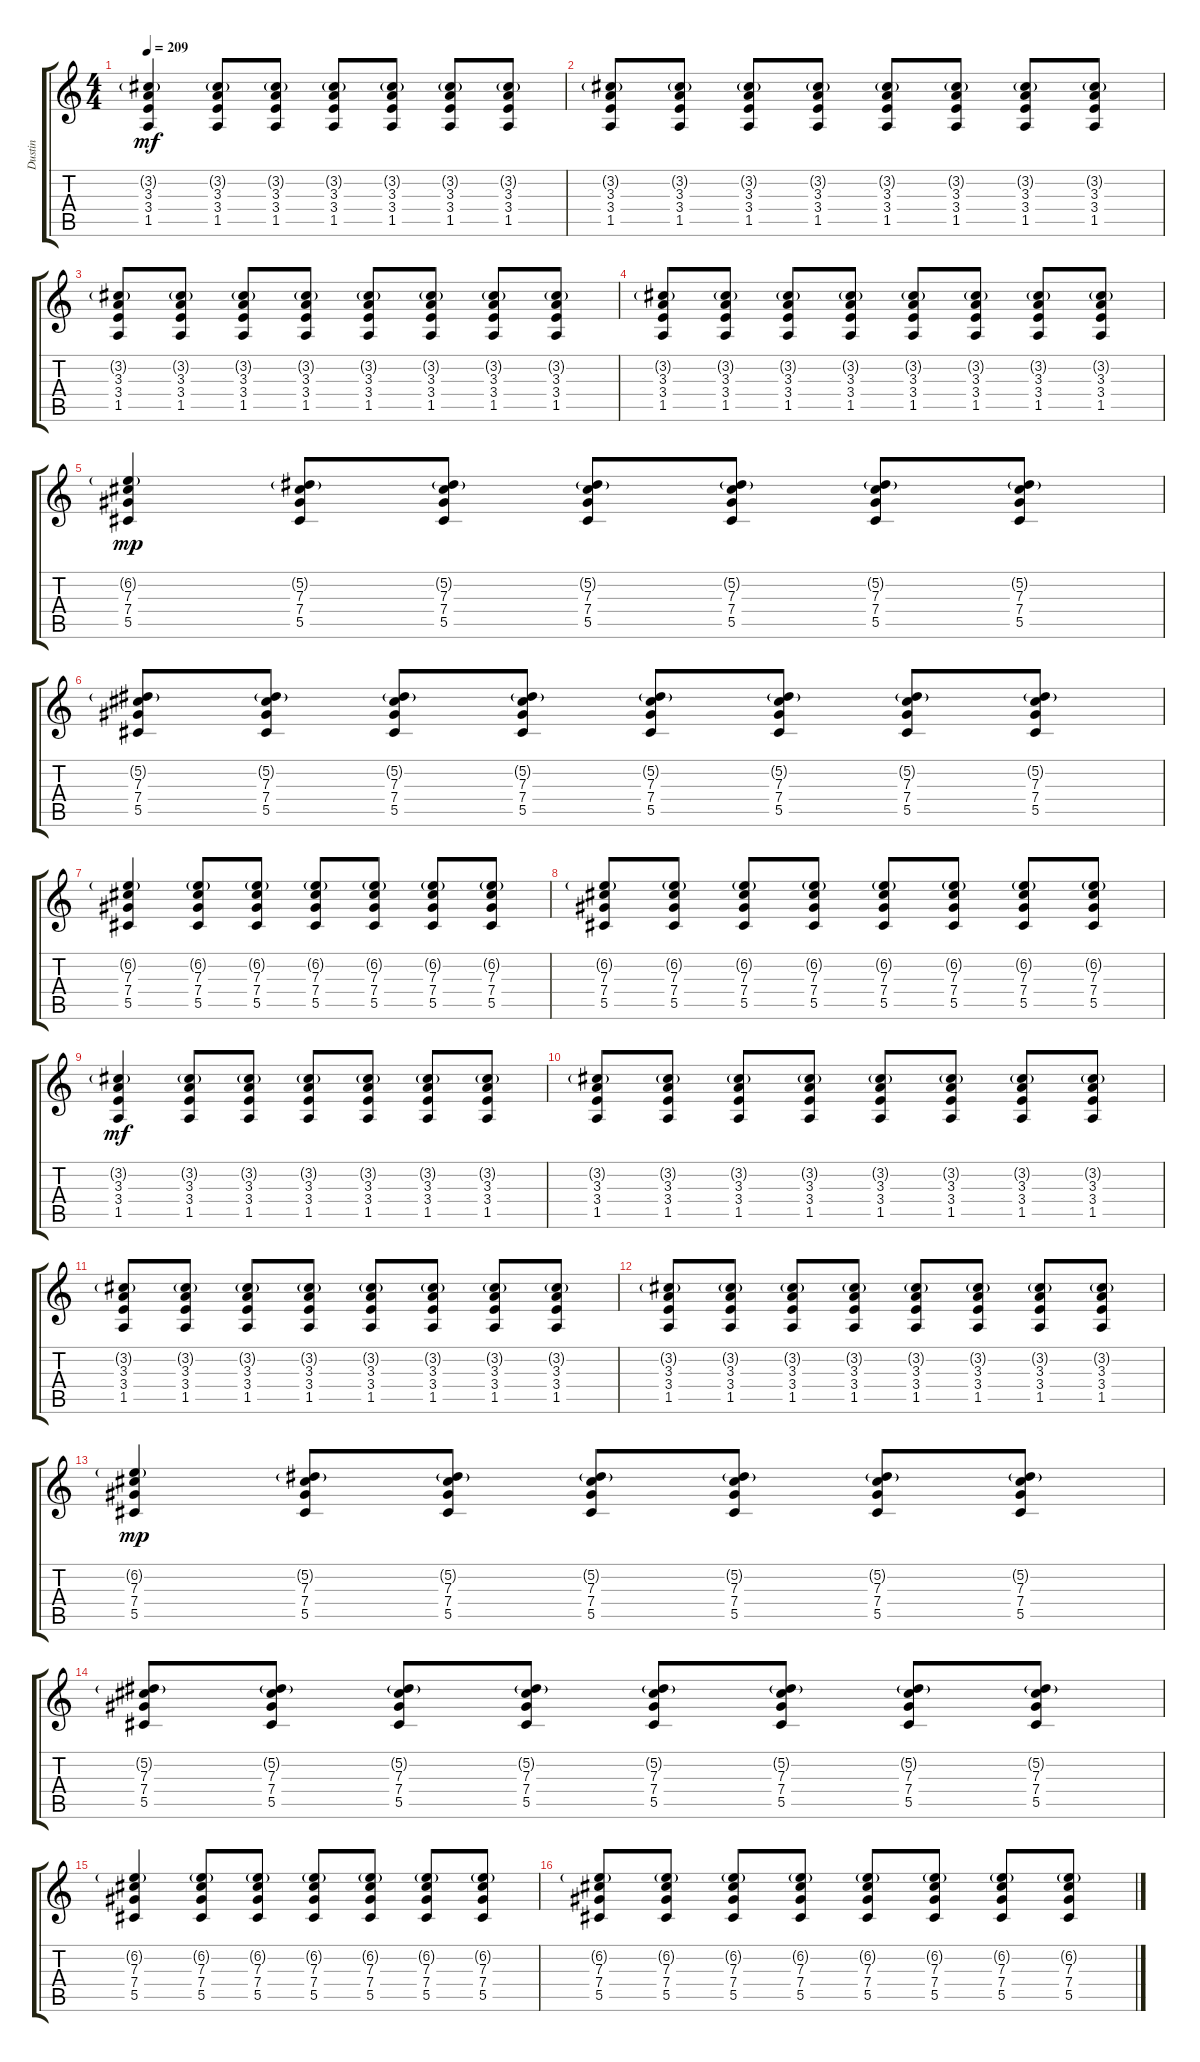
\track ("Dustin" "Dustin") {instrument overdrivenguitar}
\staff {score tabs}
\tuning (Eb4 Bb3 Gb3 Db3 Ab2 Db2) {hide}
\ts (4 4)
\tempo 209
\clef g2
\ks c
(3.2{g} 3.3 3.4 1.5).4{dy mf} (3.2{g} 3.3 3.4 1.5).8 (3.2{g} 3.3 3.4 1.5).8 (3.2{g} 3.3 3.4 1.5).8 (3.2{g} 3.3 3.4 1.5).8 (3.2{g} 3.3 3.4 1.5).8 (3.2{g} 3.3 3.4 1.5).8 |
(3.2{g} 3.3 3.4 1.5).8 (3.2{g} 3.3 3.4 1.5).8 (3.2{g} 3.3 3.4 1.5).8 (3.2{g} 3.3 3.4 1.5).8 (3.2{g} 3.3 3.4 1.5).8 (3.2{g} 3.3 3.4 1.5).8 (3.2{g} 3.3 3.4 1.5).8 (3.2{g} 3.3 3.4 1.5).8 |
(3.2{g} 3.3 3.4 1.5).8 (3.2{g} 3.3 3.4 1.5).8 (3.2{g} 3.3 3.4 1.5).8 (3.2{g} 3.3 3.4 1.5).8 (3.2{g} 3.3 3.4 1.5).8 (3.2{g} 3.3 3.4 1.5).8 (3.2{g} 3.3 3.4 1.5).8 (3.2{g} 3.3 3.4 1.5).8 |
(3.2{g} 3.3 3.4 1.5).8 (3.2{g} 3.3 3.4 1.5).8 (3.2{g} 3.3 3.4 1.5).8 (3.2{g} 3.3 3.4 1.5).8 (3.2{g} 3.3 3.4 1.5).8 (3.2{g} 3.3 3.4 1.5).8 (3.2{g} 3.3 3.4 1.5).8 (3.2{g} 3.3 3.4 1.5).8 |
(6.2{g} 7.3 7.4 5.5).4{dy mp} (5.2{g} 7.3 7.4 5.5).8 (5.2{g} 7.3 7.4 5.5).8 (5.2{g} 7.3 7.4 5.5).8 (5.2{g} 7.3 7.4 5.5).8 (5.2{g} 7.3 7.4 5.5).8 (5.2{g} 7.3 7.4 5.5).8 |
(5.2{g} 7.3 7.4 5.5).8 (5.2{g} 7.3 7.4 5.5).8 (5.2{g} 7.3 7.4 5.5).8 (5.2{g} 7.3 7.4 5.5).8 (5.2{g} 7.3 7.4 5.5).8 (5.2{g} 7.3 7.4 5.5).8 (5.2{g} 7.3 7.4 5.5).8 (5.2{g} 7.3 7.4 5.5).8 |
(6.2{g} 7.3 7.4 5.5).4 (6.2{g} 7.3 7.4 5.5).8 (6.2{g} 7.3 7.4 5.5).8 (6.2{g} 7.3 7.4 5.5).8 (6.2{g} 7.3 7.4 5.5).8 (6.2{g} 7.3 7.4 5.5).8 (6.2{g} 7.3 7.4 5.5).8 |
(6.2{g} 7.3 7.4 5.5).8 (6.2{g} 7.3 7.4 5.5).8 (6.2{g} 7.3 7.4 5.5).8 (6.2{g} 7.3 7.4 5.5).8 (6.2{g} 7.3 7.4 5.5).8 (6.2{g} 7.3 7.4 5.5).8 (6.2{g} 7.3 7.4 5.5).8 (6.2{g} 7.3 7.4 5.5).8 |
(3.2{g} 3.3 3.4 1.5).4{dy mf} (3.2{g} 3.3 3.4 1.5).8 (3.2{g} 3.3 3.4 1.5).8 (3.2{g} 3.3 3.4 1.5).8 (3.2{g} 3.3 3.4 1.5).8 (3.2{g} 3.3 3.4 1.5).8 (3.2{g} 3.3 3.4 1.5).8 |
(3.2{g} 3.3 3.4 1.5).8 (3.2{g} 3.3 3.4 1.5).8 (3.2{g} 3.3 3.4 1.5).8 (3.2{g} 3.3 3.4 1.5).8 (3.2{g} 3.3 3.4 1.5).8 (3.2{g} 3.3 3.4 1.5).8 (3.2{g} 3.3 3.4 1.5).8 (3.2{g} 3.3 3.4 1.5).8 |
(3.2{g} 3.3 3.4 1.5).8 (3.2{g} 3.3 3.4 1.5).8 (3.2{g} 3.3 3.4 1.5).8 (3.2{g} 3.3 3.4 1.5).8 (3.2{g} 3.3 3.4 1.5).8 (3.2{g} 3.3 3.4 1.5).8 (3.2{g} 3.3 3.4 1.5).8 (3.2{g} 3.3 3.4 1.5).8 |
(3.2{g} 3.3 3.4 1.5).8 (3.2{g} 3.3 3.4 1.5).8 (3.2{g} 3.3 3.4 1.5).8 (3.2{g} 3.3 3.4 1.5).8 (3.2{g} 3.3 3.4 1.5).8 (3.2{g} 3.3 3.4 1.5).8 (3.2{g} 3.3 3.4 1.5).8 (3.2{g} 3.3 3.4 1.5).8 |
(6.2{g} 7.3 7.4 5.5).4{dy mp} (5.2{g} 7.3 7.4 5.5).8 (5.2{g} 7.3 7.4 5.5).8 (5.2{g} 7.3 7.4 5.5).8 (5.2{g} 7.3 7.4 5.5).8 (5.2{g} 7.3 7.4 5.5).8 (5.2{g} 7.3 7.4 5.5).8 |
(5.2{g} 7.3 7.4 5.5).8 (5.2{g} 7.3 7.4 5.5).8 (5.2{g} 7.3 7.4 5.5).8 (5.2{g} 7.3 7.4 5.5).8 (5.2{g} 7.3 7.4 5.5).8 (5.2{g} 7.3 7.4 5.5).8 (5.2{g} 7.3 7.4 5.5).8 (5.2{g} 7.3 7.4 5.5).8 |
(6.2{g} 7.3 7.4 5.5).4 (6.2{g} 7.3 7.4 5.5).8 (6.2{g} 7.3 7.4 5.5).8 (6.2{g} 7.3 7.4 5.5).8 (6.2{g} 7.3 7.4 5.5).8 (6.2{g} 7.3 7.4 5.5).8 (6.2{g} 7.3 7.4 5.5).8 |
(6.2{g} 7.3 7.4 5.5).8 (6.2{g} 7.3 7.4 5.5).8 (6.2{g} 7.3 7.4 5.5).8 (6.2{g} 7.3 7.4 5.5).8 (6.2{g} 7.3 7.4 5.5).8 (6.2{g} 7.3 7.4 5.5).8 (6.2{g} 7.3 7.4 5.5).8 (6.2{g} 7.3 7.4 5.5).8
